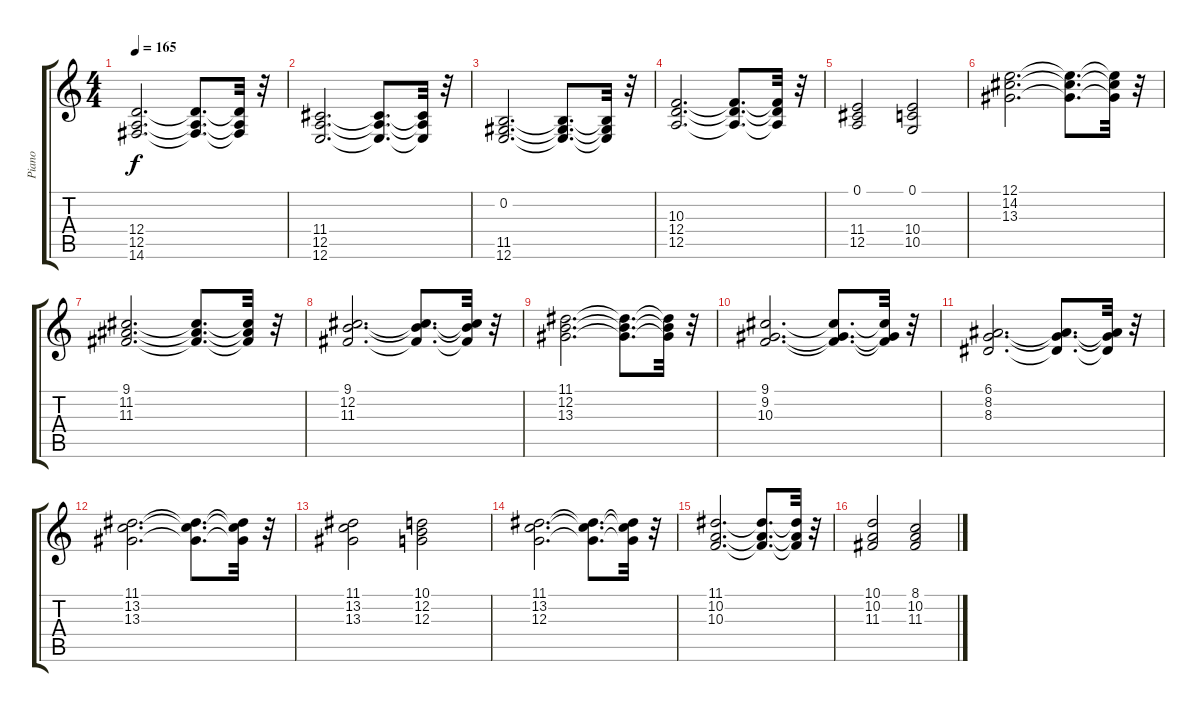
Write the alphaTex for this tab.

\track ("Piano" "Piano") {instrument brightacousticpiano}
\staff {score tabs}
\tuning (E4 B3 G3 D3 A2 E2) {hide}
\ts (4 4)
\tempo 165
\clef g2
\ks c
(12.4 12.5 14.6).2{d dy f} (12.4{t} 12.5{t} 14.6{t}).8{d} (12.4{t} 12.5{t} 14.6{t}).32 r.32 |
(11.4 12.5 12.6).2{d} (11.4{t} 12.5{t} 12.6{t}).8{d} (11.4{t} 12.5{t} 12.6{t}).32 r.32 |
(0.2 11.5 12.6).2{d} (0.2{t} 11.5{t} 12.6{t}).8{d} (0.2{t} 11.5{t} 12.6{t}).32 r.32 |
(10.3 12.4 12.5).2{d} (10.3{t} 12.4{t} 12.5{t}).8{d} (10.3{t} 12.4{t} 12.5{t}).32 r.32 |
(0.1 11.4 12.5).2 (0.1 10.4 10.5).2 |
(12.1 14.2 13.3).2{d} (12.1{t} 14.2{t} 13.3{t}).8{d} (12.1{t} 14.2{t} 13.3{t}).32 r.32 |
(9.1 11.2 11.3).2{d} (9.1{t} 11.2{t} 11.3{t}).8{d} (9.1{t} 11.2{t} 11.3{t}).32 r.32 |
(9.1 12.2 11.3).2{d} (9.1{t} 12.2{t} 11.3{t}).8{d} (9.1{t} 12.2{t} 11.3{t}).32 r.32 |
(11.1 12.2 13.3).2{d} (11.1{t} 12.2{t} 13.3{t}).8{d} (11.1{t} 12.2{t} 13.3{t}).32 r.32 |
(9.1 9.2 10.3).2{d} (9.1{t} 9.2{t} 10.3{t}).8{d} (9.1{t} 9.2{t} 10.3{t}).32 r.32 |
(6.1 8.2 8.3).2{d} (6.1{t} 8.2{t} 8.3{t}).8{d} (6.1{t} 8.2{t} 8.3{t}).32 r.32 |
(11.1 13.2 13.3).2{d} (11.1{t} 13.2{t} 13.3{t}).8{d} (11.1{t} 13.2{t} 13.3{t}).32 r.32 |
(11.1 13.2 13.3).2 (10.1 12.2 12.3).2 |
(11.1 13.2 12.3).2{d} (11.1{t} 13.2{t} 12.3{t}).8{d} (11.1{t} 13.2{t} 12.3{t}).32 r.32 |
(11.1 10.2 10.3).2{d} (11.1{t} 10.2{t} 10.3{t}).8{d} (11.1{t} 10.2{t} 10.3{t}).32 r.32 |
(10.1 10.2 11.3).2 (8.1 10.2 11.3).2
